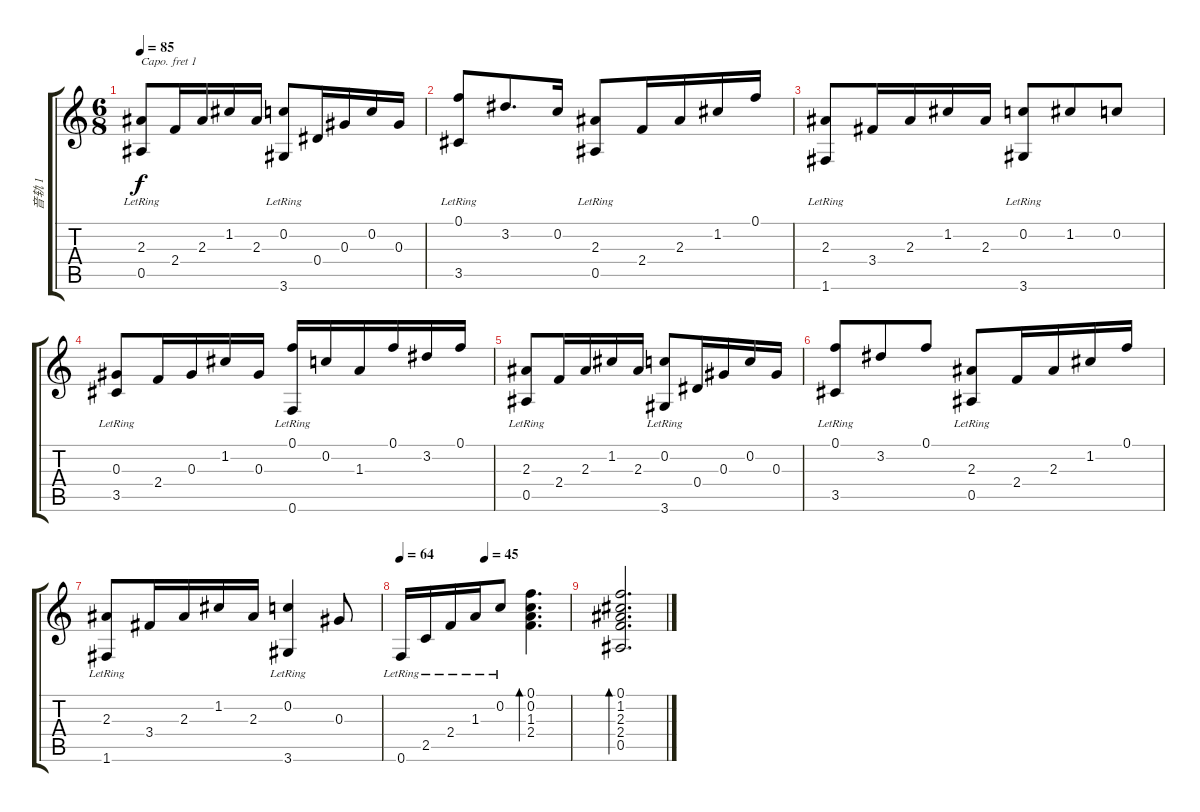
\track ("音轨 1" "音轨 1") {instrument acousticguitarsteel}
\staff {score tabs}
\capo 1
\tuning (E4 B3 G3 D3 A2 E2) {hide}
\ts (6 8)
\tempo 85
\clef g2
\ks c
(2.3{lr} 0.5{lr}).8{dy f} 2.4.16 2.3.16 1.2.16 2.3.16 (0.2{lr} 3.6{lr}).8 0.4.16 0.3.16 0.2.16 0.3.16 |
(0.1 3.5{lr}).8 3.2.8{d} 0.2.16 (2.3{lr} 0.5{lr}).8 2.4.16 2.3.16 1.2.16 0.1.16 |
(2.3{lr} 1.6{lr}).8 3.4.16 2.3.16 1.2.16 2.3.16 (0.2{lr} 3.6{lr}).8{txt ""} 1.2.8 0.2.8 |
(0.3 3.5{lr}).8 2.4.16 0.3.16 1.2.16 0.3.16 (0.1 0.6{lr}).16 0.2.16 1.3.16 0.1.16 3.2.16 0.1.16 |
(2.3{lr} 0.5{lr}).8 2.4.16 2.3.16 1.2.16 2.3.16 (0.2{lr} 3.6{lr}).8 0.4.16 0.3.16 0.2.16 0.3.16 |
(0.1 3.5{lr}).8 3.2.8 0.1.8 (2.3{lr} 0.5{lr}).8 2.4.16 2.3.16 1.2.16 0.1.16 |
(2.3{lr} 1.6{lr}).8 3.4.16 2.3.16 1.2.16 2.3.16 (0.2{lr} 3.6{lr}).4 0.3.8 |
\tempo 64
\tempo (45 0.5)
0.6{lr}.16 2.5{lr}.16 2.4{lr}.16 1.3{lr}.16 0.2{lr}.8 (0.1 0.2 1.3 2.4).4{d bd 240} |
(0.1 1.2 2.3 2.4 0.5).2{d bd 240 volume 6}
